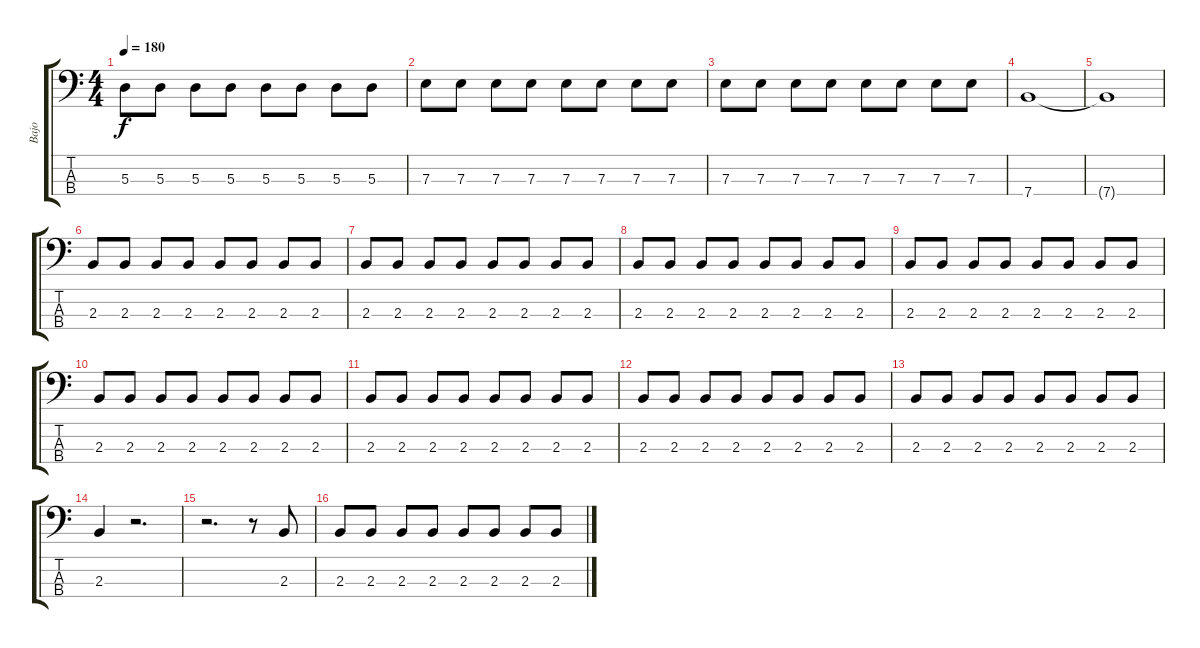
\track ("Bajo" "Bajo") {instrument electricbassfinger}
\staff {score tabs}
\tuning (G2 D2 A1 E1) {hide}
\ts (4 4)
\tempo 180
\clef f4
\ks c
5.3.8{dy f} 5.3.8 5.3.8 5.3.8 5.3.8 5.3.8 5.3.8 5.3.8 |
7.3.8 7.3.8 7.3.8 7.3.8 7.3.8 7.3.8 7.3.8 7.3.8 |
7.3.8 7.3.8 7.3.8 7.3.8 7.3.8 7.3.8 7.3.8 7.3.8 |
7.4.1 |
7.4{t}.1 |
2.3.8 2.3.8 2.3.8 2.3.8 2.3.8 2.3.8 2.3.8 2.3.8 |
2.3.8 2.3.8 2.3.8 2.3.8 2.3.8 2.3.8 2.3.8 2.3.8 |
2.3.8 2.3.8 2.3.8 2.3.8 2.3.8 2.3.8 2.3.8 2.3.8 |
2.3.8 2.3.8 2.3.8 2.3.8 2.3.8 2.3.8 2.3.8 2.3.8 |
2.3.8 2.3.8 2.3.8 2.3.8 2.3.8 2.3.8 2.3.8 2.3.8 |
2.3.8 2.3.8 2.3.8 2.3.8 2.3.8 2.3.8 2.3.8 2.3.8 |
2.3.8 2.3.8 2.3.8 2.3.8 2.3.8 2.3.8 2.3.8 2.3.8 |
2.3.8 2.3.8 2.3.8 2.3.8 2.3.8 2.3.8 2.3.8 2.3.8 |
2.3.4 r.2{d} |
r.2{d} r.8 2.3.8 |
2.3.8 2.3.8 2.3.8 2.3.8 2.3.8 2.3.8 2.3.8 2.3.8
